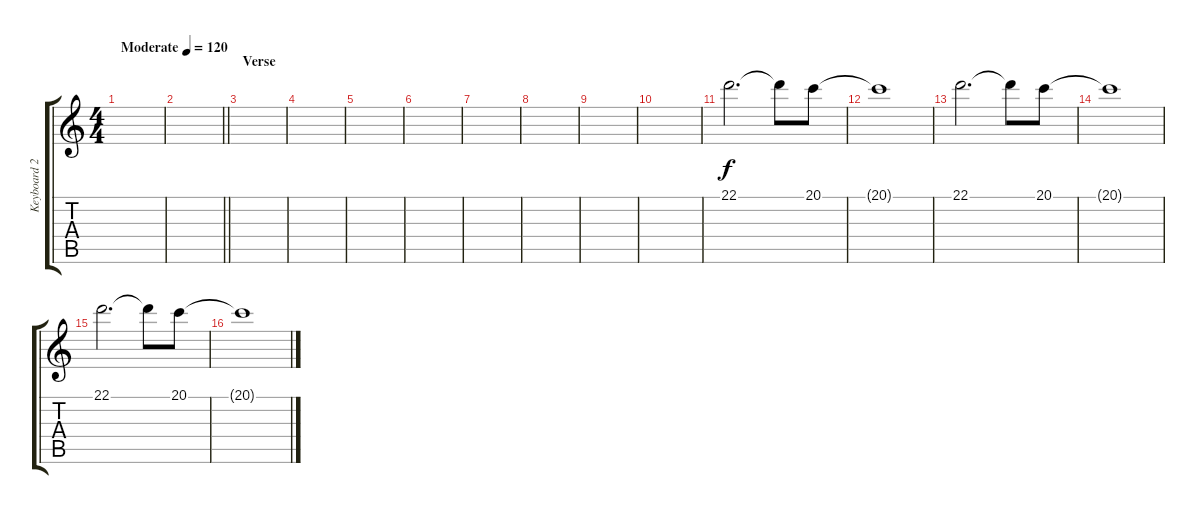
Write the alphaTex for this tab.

\track ("Keyboard 2" "Keyboard 2") {instrument celesta}
\staff {score tabs}
\tuning (E4 B3 G3 D3 A2 E2) {hide}
\ts (4 4)
\tempo (120 "Moderate")
\clef g2
\ks c
|
\barLineRight lightlight
|
\section ("" "Verse")
|
|
|
|
|
|
|
|
22.1.2{d} 22.1{t}.8 20.1.8 |
20.1{t}.1 |
22.1.2{d} 22.1{t}.8 20.1.8 |
20.1{t}.1 |
22.1.2{d} 22.1{t}.8 20.1.8 |
20.1{t}.1
